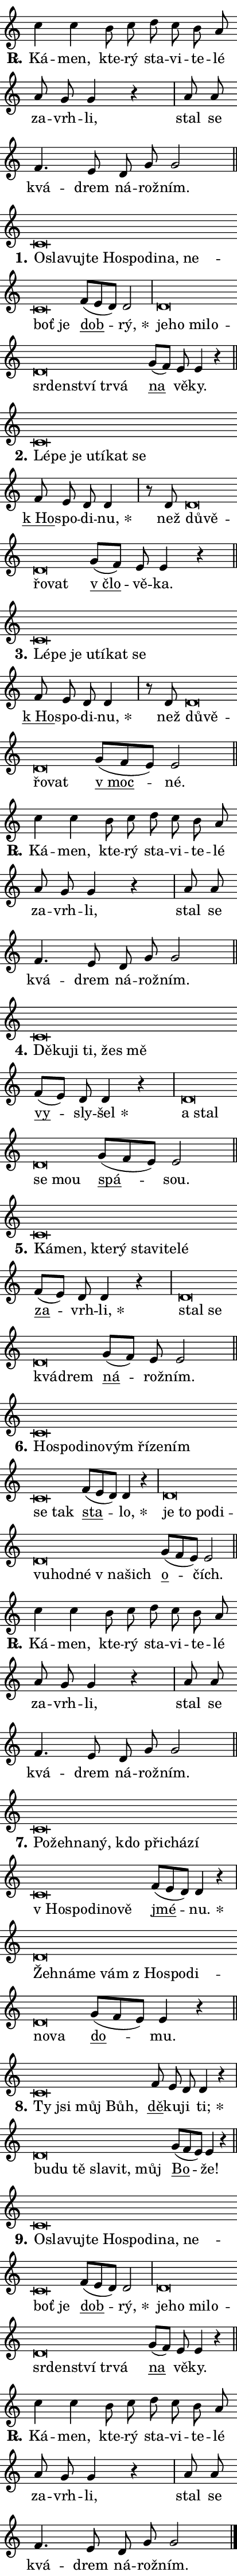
\version "2.22.1"
\header { tagline = "" }
\paper {
  indent = 0\cm
  top-margin = 0\cm
  right-margin = 0\cm
  bottom-margin = 0\cm
  left-margin = 0\cm
  paper-width = 7\cm
  page-breaking = #ly:one-page-breaking
  system-system-spacing.basic-distance = #11
  score-system-spacing.basic-distance = #11.3
  ragged-last = ##f
}


%% Author: Thomas Morley
%% https://lists.gnu.org/archive/html/lilypond-user/2020-05/msg00002.html
#(define (line-position grob)
"Returns position of @var[grob} in current system:
   @code{'start}, if at first time-step
   @code{'end}, if at last time-step
   @code{'middle} otherwise
"
  (let* ((col (ly:item-get-column grob))
         (ln (ly:grob-object col 'left-neighbor))
         (rn (ly:grob-object col 'right-neighbor))
         (col-to-check-left (if (ly:grob? ln) ln col))
         (col-to-check-right (if (ly:grob? rn) rn col))
         (break-dir-left
           (and
             (ly:grob-property col-to-check-left 'non-musical #f)
             (ly:item-break-dir col-to-check-left)))
         (break-dir-right
           (and
             (ly:grob-property col-to-check-right 'non-musical #f)
             (ly:item-break-dir col-to-check-right))))
        (cond ((eqv? 1 break-dir-left) 'start)
              ((eqv? -1 break-dir-right) 'end)
              (else 'middle))))

#(define (tranparent-at-line-position vctor)
  (lambda (grob)
  "Relying on @code{line-position} select the relevant enry from @var{vctor}.
Used to determine transparency,"
    (case (line-position grob)
      ((end) (not (vector-ref vctor 0)))
      ((middle) (not (vector-ref vctor 1)))
      ((start) (not (vector-ref vctor 2))))))

noteHeadBreakVisibility =
#(define-music-function (break-visibility)(vector?)
"Makes @code{NoteHead}s transparent relying on @var{break-visibility}"
#{
  \override NoteHead.transparent =
    #(tranparent-at-line-position break-visibility)
#})

#(define delete-ledgers-for-transparent-note-heads
  (lambda (grob)
    "Reads whether a @code{NoteHead} is transparent.
If so this @code{NoteHead} is removed from @code{'note-heads} from
@var{grob}, which is supposed to be @code{LedgerLineSpanner}.
As a result ledgers are not printed for this @code{NoteHead}"
    (let* ((nhds-array (ly:grob-object grob 'note-heads))
           (nhds-list
             (if (ly:grob-array? nhds-array)
                 (ly:grob-array->list nhds-array)
                 '()))
           ;; Relies on the transparent-property being done before
           ;; Staff.LedgerLineSpanner.after-line-breaking is executed.
           ;; This is fragile ...
           (to-keep
             (remove
               (lambda (nhd)
                 (ly:grob-property nhd 'transparent #f))
               nhds-list)))
      ;; TODO find a better method to iterate over grob-arrays, similiar
      ;; to filter/remove etc for lists
      ;; For now rebuilt from scratch
      (set! (ly:grob-object grob 'note-heads)  '())
      (for-each
        (lambda (nhd)
          (ly:pointer-group-interface::add-grob grob 'note-heads nhd))
        to-keep))))

hideNotes = {
  \noteHeadBreakVisibility #begin-of-line-visible
}
unHideNotes = {
  \noteHeadBreakVisibility #all-visible
}

% work-around for resetting accidentals
% https://lilypond.org/doc/v2.23/Documentation/notation/displaying-rhythms#unmetered-music
cadenzaMeasure = {
  \cadenzaOff
  \partial 1024 s1024
  \cadenzaOn
}

#(define-markup-command (accent layout props text) (markup?)
  "Underline accented syllable"
  (interpret-markup layout props
    #{\markup \override #'(offset . 4.3) \underline { #text }#}))

responsum = \markup \concat {
  "R" \hspace #-1.05 \path #0.1 #'((moveto 0 0.07) (lineto 0.9 0.8)) \hspace #0.05 "."
}

\layout {
    \context {
        \Staff
        \remove "Time_signature_engraver"
        \override LedgerLineSpanner.after-line-breaking = #delete-ledgers-for-transparent-note-heads
    }
    \context {
        \Voice {
            \override NoteHead.output-attributes = #'((class . "notehead"))
            \override Hairpin.height = #0.55
        }
    }
    \context {
        \Lyrics {
            \override StanzaNumber.output-attributes = #'((class . "stanzanumber"))
            \override LyricSpace.minimum-distance = #0.9
            \override LyricText.font-name = #"TeX Gyre Schola"
            \override LyricText.font-size = 1
            \override StanzaNumber.font-name = #"TeX Gyre Schola Bold"
            \override StanzaNumber.font-size = 1
        }
    }
}

% magnetic-lyrics.ily
%
%   written by
%     Jean Abou Samra <jean@abou-samra.fr>
%     Werner Lemberg <wl@gnu.org>
%
%   adapted by
%     Jiri Hon <jiri.hon@gmail.com>
%
% Version 2022-Apr-15

% https://www.mail-archive.com/lilypond-user@gnu.org/msg149350.html

#(define (Left_hyphen_pointer_engraver context)
   "Collect syllable-hyphen-syllable occurrences in lyrics and store
them in properties.  This engraver only looks to the left.  For
example, if the lyrics input is @code{foo -- bar}, it does the
following.

@itemize @bullet
@item
Set the @code{text} property of the @code{LyricHyphen} grob between
@q{foo} and @q{bar} to @code{foo}.

@item
Set the @code{left-hyphen} property of the @code{LyricText} grob with
text @q{foo} to the @code{LyricHyphen} grob between @q{foo} and
@q{bar}.
@end itemize

Use this auxiliary engraver in combination with the
@code{lyric-@/text::@/apply-@/magnetic-@/offset!} hook."
   (let ((hyphen #f)
         (text #f))
     (make-engraver
      (acknowledgers
       ((lyric-syllable-interface engraver grob source-engraver)
        (set! text grob)))
      (end-acknowledgers
       ((lyric-hyphen-interface engraver grob source-engraver)
        ;(when (not (grob::has-interface grob 'lyric-space-interface))
          (set! hyphen grob)));)
      ((stop-translation-timestep engraver)
       (when (and text hyphen)
         (ly:grob-set-object! text 'left-hyphen hyphen))
       (set! text #f)
       (set! hyphen #f)))))

#(define (lyric-text::apply-magnetic-offset! grob)
   "If the space between two syllables is less than the value in
property @code{LyricText@/.details@/.squash-threshold}, move the right
syllable to the left so that it gets concatenated with the left
syllable.

Use this function as a hook for
@code{LyricText@/.after-@/line-@/breaking} if the
@code{Left_@/hyphen_@/pointer_@/engraver} is active."
   (let ((hyphen (ly:grob-object grob 'left-hyphen #f)))
     (when hyphen
       (let ((left-text (ly:spanner-bound hyphen LEFT)))
         (when (grob::has-interface left-text 'lyric-syllable-interface)
           (let* ((common (ly:grob-common-refpoint grob left-text X))
                  (this-x-ext (ly:grob-extent grob common X))
                  (left-x-ext
                   (begin
                     ;; Trigger magnetism for left-text.
                     (ly:grob-property left-text 'after-line-breaking)
                     (ly:grob-extent left-text common X)))
                  ;; `delta` is the gap width between two syllables.
                  (delta (- (interval-start this-x-ext)
                            (interval-end left-x-ext)))
                  (details (ly:grob-property grob 'details))
                  (threshold (assoc-get 'squash-threshold details 0.2)))
             (when (< delta threshold)
               (let* (;; We have to manipulate the input text so that
                      ;; ligatures crossing syllable boundaries are not
                      ;; disabled.  For languages based on the Latin
                      ;; script this is essentially a beautification.
                      ;; However, for non-Western scripts it can be a
                      ;; necessity.
                      (lt (ly:grob-property left-text 'text))
                      (rt (ly:grob-property grob 'text))
                      (is-space (grob::has-interface hyphen 'lyric-space-interface))
                      (space (if is-space " " ""))
                      (space-markup (grob-interpret-markup grob " "))
                      (space-size (interval-length (ly:stencil-extent space-markup X)))
                      (extra-delta (if is-space space-size 0))
                      ;; Append new syllable.
                      (ltrt-space (if (and (string? lt) (string? rt))
                                (string-append lt space rt)
                                (make-concat-markup (list lt space rt))))
                      ;; Right-align `ltrt` to the right side.
                      (ltrt-space-markup (grob-interpret-markup
                               grob
                               (make-translate-markup
                                (cons (interval-length this-x-ext) 0)
                                (make-right-align-markup ltrt-space)))))
                 (begin
                   ;; Don't print `left-text`.
                   (ly:grob-set-property! left-text 'stencil #f)
                   ;; Set text and stencil (which holds all collected
                   ;; syllables so far) and shift it to the left.
                   (ly:grob-set-property! grob 'text ltrt-space)
                   (ly:grob-set-property! grob 'stencil ltrt-space-markup)
                   (ly:grob-translate-axis! grob (- (- delta extra-delta)) X))))))))))


#(define (lyric-hyphen::displace-bounds-first grob)
   ;; Make very sure this callback isn't triggered too early.
   (let ((left (ly:spanner-bound grob LEFT))
         (right (ly:spanner-bound grob RIGHT)))
     (ly:grob-property left 'after-line-breaking)
     (ly:grob-property right 'after-line-breaking)
     (ly:lyric-hyphen::print grob)))

squashThreshold = #0.4

\layout {
  \context {
    \Lyrics
    \consists #Left_hyphen_pointer_engraver
    \override LyricText.after-line-breaking =
      #lyric-text::apply-magnetic-offset!
    \override LyricHyphen.stencil = #lyric-hyphen::displace-bounds-first
    \override LyricText.details.squash-threshold = \squashThreshold
    \override LyricHyphen.minimum-distance = 0
    \override LyricHyphen.minimum-length = \squashThreshold
  }
}

squash = \override LyricText.details.squash-threshold = 9999
unSquash = \override LyricText.details.squash-threshold = \squashThreshold

left = \override LyricText.self-alignment-X = #LEFT
unLeft = \revert LyricText.self-alignment-X

starOffset = #(lambda (grob) 
                (let ((x_offset (ly:self-alignment-interface::aligned-on-x-parent grob)))
                  (if (= x_offset 0) 0 (+ x_offset 1.2))))

star = #(define-music-function (syllable)(string?)
"Append star separator at the end of a syllable"
#{
  \once \override LyricText.X-offset = #starOffset
  \lyricmode { \markup {
    #syllable
    \override #'((font-name . "TeX Gyre Schola Bold")) \hspace #0.2 \lower #0.65 \larger "*"
  } }
#})

starAccent = #(define-music-function (syllable)(string?)
"Append star separator at the end of a syllable and make accent"
#{
  \once \override LyricText.X-offset = #starOffset
  \lyricmode { \markup {
    \accent #syllable
    \override #'((font-name . "TeX Gyre Schola Bold")) \hspace #0.2 \lower #0.65 \larger "*"
  } }
#})

breath = #(define-music-function (syllable)(string?)
"Append breathing indicator at the end of a syllable"
#{
  \lyricmode { \markup { #syllable "+" } }
#})

optionalBreath = #(define-music-function (syllable)(string?)
"Append optional breathing indicator at the end of a syllable"
#{
  \lyricmode { \markup { #syllable "(+)" } }
#})


\score {
    <<
        \new Voice = "melody" { \cadenzaOn \key c \major \relative { c''4 c b8 c d c b a \bar "" a g g4 r \cadenzaMeasure \bar "|" a8 a \bar "" f4. e8 d g g2 \cadenzaMeasure \bar "||" \break } }
        \new Lyrics \lyricsto "melody" { \lyricmode { \set stanza = \responsum
Ká -- men, kte -- rý sta -- vi -- te -- lé za -- vrh -- li, stal se kvá -- drem ná -- rož -- ním. } }
    >>
    \layout {}
}

\score {
    <<
        \new Voice = "melody" { \cadenzaOn \key c \major \relative { c'\breve*1/16 \hideNotes \breve*1/16 \bar "" \breve*1/16 \bar "" \breve*1/16 \bar "" \breve*1/16 \bar "" \breve*1/16 \bar "" \breve*1/16 \bar "" \breve*1/16 \bar "" \breve*1/16 \bar "" \breve*1/16 \breve*1/16 \bar "" \unHideNotes \bar "" f8[( e d)] d2 \cadenzaMeasure \bar "|" d\breve*1/16 \hideNotes \breve*1/16 \bar "" \breve*1/16 \bar "" \breve*1/16 \bar "" \breve*1/16 \bar "" \breve*1/16 \bar "" \breve*1/16 \bar "" \breve*1/16 \breve*1/16 \bar "" \unHideNotes \bar "" g8[( f)] e e4 r \cadenzaMeasure \bar "||" \break } }
        \new Lyrics \lyricsto "melody" { \lyricmode { \set stanza = "1."
\left O -- \squash sla -- vuj -- te Ho -- spo -- di -- na, ne -- boť je \unLeft \unSquash \markup \accent dob -- \star rý, \left je -- \squash ho mi -- lo -- sr -- den -- ství tr -- vá \unLeft \unSquash \markup \accent na vě -- ky. } }
    >>
    \layout {}
}

\score {
    <<
        \new Voice = "melody" { \cadenzaOn \key c \major \relative { c'\breve*1/16 \hideNotes \breve*1/16 \bar "" \breve*1/16 \bar "" \breve*1/16 \bar "" \breve*1/16 \bar "" \breve*1/16 \breve*1/16 \bar "" \unHideNotes \bar "" f8 e d d4 \cadenzaMeasure \bar "|" r8 d8 d\breve*1/16 \hideNotes \breve*1/16 \bar "" \breve*1/16 \breve*1/16 \bar "" \unHideNotes \bar "" g8[( f)] e e4 r \cadenzaMeasure \bar "||" \break } }
        \new Lyrics \lyricsto "melody" { \lyricmode { \set stanza = "2."
\left Lé -- \squash pe je u -- tí -- kat se \unLeft \unSquash \markup \accent "k Ho" -- spo -- di -- \star nu, než \left dů -- \squash vě -- řo -- vat \unLeft \unSquash \markup \accent "v člo" -- vě -- ka. } }
    >>
    \layout {}
}

\score {
    <<
        \new Voice = "melody" { \cadenzaOn \key c \major \relative { c'\breve*1/16 \hideNotes \breve*1/16 \bar "" \breve*1/16 \bar "" \breve*1/16 \bar "" \breve*1/16 \bar "" \breve*1/16 \breve*1/16 \bar "" \unHideNotes \bar "" f8 e d d4 \cadenzaMeasure \bar "|" r8 d8 d\breve*1/16 \hideNotes \breve*1/16 \bar "" \breve*1/16 \breve*1/16 \bar "" \unHideNotes \bar "" g8[( f e)] e2 \cadenzaMeasure \bar "||" \break } }
        \new Lyrics \lyricsto "melody" { \lyricmode { \set stanza = "3."
\left Lé -- \squash pe je u -- tí -- kat se \unLeft \unSquash \markup \accent "k Ho" -- spo -- di -- \star nu, než \left dů -- \squash vě -- řo -- vat \unLeft \unSquash \markup \accent "v moc" -- né. } }
    >>
    \layout {}
}

\score {
    <<
        \new Voice = "melody" { \cadenzaOn \key c \major \relative { c''4 c b8 c d c b a \bar "" a g g4 r \cadenzaMeasure \bar "|" a8 a \bar "" f4. e8 d g g2 \cadenzaMeasure \bar "||" \break } }
        \new Lyrics \lyricsto "melody" { \lyricmode { \set stanza = \responsum
Ká -- men, kte -- rý sta -- vi -- te -- lé za -- vrh -- li, stal se kvá -- drem ná -- rož -- ním. } }
    >>
    \layout {}
}

\score {
    <<
        \new Voice = "melody" { \cadenzaOn \key c \major \relative { c'\breve*1/16 \hideNotes \breve*1/16 \bar "" \breve*1/16 \bar "" \breve*1/16 \bar "" \breve*1/16 \breve*1/16 \bar "" \unHideNotes \bar "" f8[( e)] d d4 r \cadenzaMeasure \bar "|" d\breve*1/16 \hideNotes \breve*1/16 \bar "" \breve*1/16 \breve*1/16 \bar "" \unHideNotes \bar "" g8[( f e)] e2 \cadenzaMeasure \bar "||" \break } }
        \new Lyrics \lyricsto "melody" { \lyricmode { \set stanza = "4."
\left Dě -- \squash ku -- ji ti, žes mě \unLeft \unSquash \markup \accent vy -- sly -- \star šel \left a \squash stal se mou \unLeft \unSquash \markup \accent spá -- sou. } }
    >>
    \layout {}
}

\score {
    <<
        \new Voice = "melody" { \cadenzaOn \key c \major \relative { c'\breve*1/16 \hideNotes \breve*1/16 \bar "" \breve*1/16 \bar "" \breve*1/16 \bar "" \breve*1/16 \bar "" \breve*1/16 \bar "" \breve*1/16 \breve*1/16 \bar "" \unHideNotes \bar "" f8[( e)] d d4 r \cadenzaMeasure \bar "|" d\breve*1/16 \hideNotes \breve*1/16 \bar "" \breve*1/16 \breve*1/16 \bar "" \unHideNotes \bar "" g8[( f)] e e2 \cadenzaMeasure \bar "||" \break } }
        \new Lyrics \lyricsto "melody" { \lyricmode { \set stanza = "5."
\left Ká -- \squash men, kte -- rý sta -- vi -- te -- lé \unLeft \unSquash \markup \accent za -- vrh -- \star li, \left stal \squash se kvá -- drem \unLeft \unSquash \markup \accent ná -- rož -- ním. } }
    >>
    \layout {}
}

\score {
    <<
        \new Voice = "melody" { \cadenzaOn \key c \major \relative { c'\breve*1/16 \hideNotes \breve*1/16 \bar "" \breve*1/16 \bar "" \breve*1/16 \bar "" \breve*1/16 \bar "" \breve*1/16 \bar "" \breve*1/16 \bar "" \breve*1/16 \bar "" \breve*1/16 \breve*1/16 \bar "" \unHideNotes \bar "" f8[( e d)] d4 r \cadenzaMeasure \bar "|" d\breve*1/16 \hideNotes \breve*1/16 \bar "" \breve*1/16 \bar "" \breve*1/16 \bar "" \breve*1/16 \bar "" \breve*1/16 \bar "" \breve*1/16 \bar "" \breve*1/16 \breve*1/16 \bar "" \unHideNotes \bar "" g8[( f e)] e2 \cadenzaMeasure \bar "||" \break } }
        \new Lyrics \lyricsto "melody" { \lyricmode { \set stanza = "6."
\left Ho -- \squash spo -- di -- no -- vým ří -- ze -- ním se tak \unLeft \unSquash \markup \accent sta -- \star lo, \left je \squash to po -- di -- vu -- hod -- né "v na" -- šich \unLeft \unSquash \markup \accent o -- čích. } }
    >>
    \layout {}
}

\score {
    <<
        \new Voice = "melody" { \cadenzaOn \key c \major \relative { c''4 c b8 c d c b a \bar "" a g g4 r \cadenzaMeasure \bar "|" a8 a \bar "" f4. e8 d g g2 \cadenzaMeasure \bar "||" \break } }
        \new Lyrics \lyricsto "melody" { \lyricmode { \set stanza = \responsum
Ká -- men, kte -- rý sta -- vi -- te -- lé za -- vrh -- li, stal se kvá -- drem ná -- rož -- ním. } }
    >>
    \layout {}
}

\score {
    <<
        \new Voice = "melody" { \cadenzaOn \key c \major \relative { c'\breve*1/16 \hideNotes \breve*1/16 \bar "" \breve*1/16 \bar "" \breve*1/16 \bar "" \breve*1/16 \bar "" \breve*1/16 \bar "" \breve*1/16 \bar "" \breve*1/16 \bar "" \breve*1/16 \bar "" \breve*1/16 \bar "" \breve*1/16 \bar "" \breve*1/16 \breve*1/16 \bar "" \unHideNotes \bar "" f8[( e d)] d4 r \cadenzaMeasure \bar "|" d\breve*1/16 \hideNotes \breve*1/16 \bar "" \breve*1/16 \bar "" \breve*1/16 \bar "" \breve*1/16 \bar "" \breve*1/16 \bar "" \breve*1/16 \bar "" \breve*1/16 \breve*1/16 \bar "" \unHideNotes \bar "" g8[( f e)] e4 r \cadenzaMeasure \bar "||" \break } }
        \new Lyrics \lyricsto "melody" { \lyricmode { \set stanza = "7."
\left Po -- \squash žeh -- na -- ný, kdo při -- chá -- zí "v Ho" -- spo -- di -- no -- vě \unLeft \unSquash \markup \accent jmé -- \star nu. \left Žeh -- \squash ná -- me vám "z Ho" -- spo -- di -- no -- va \unLeft \unSquash \markup \accent do -- mu. } }
    >>
    \layout {}
}

\score {
    <<
        \new Voice = "melody" { \cadenzaOn \key c \major \relative { c'\breve*1/16 \hideNotes \breve*1/16 \bar "" \breve*1/16 \breve*1/16 \bar "" \unHideNotes \bar "" f8 e d d4 r \cadenzaMeasure \bar "|" d\breve*1/16 \hideNotes \breve*1/16 \bar "" \breve*1/16 \bar "" \breve*1/16 \bar "" \breve*1/16 \breve*1/16 \bar "" \unHideNotes \bar "" g8[( f e)] e4 r \cadenzaMeasure \bar "||" \break } }
        \new Lyrics \lyricsto "melody" { \lyricmode { \set stanza = "8."
\left Ty \squash jsi můj Bůh, \unLeft \unSquash \markup \accent dě -- ku -- ji \star ti; \left bu -- \squash du tě sla -- vit, můj \unLeft \unSquash \markup \accent Bo -- že! } }
    >>
    \layout {}
}

\score {
    <<
        \new Voice = "melody" { \cadenzaOn \key c \major \relative { c'\breve*1/16 \hideNotes \breve*1/16 \bar "" \breve*1/16 \bar "" \breve*1/16 \bar "" \breve*1/16 \bar "" \breve*1/16 \bar "" \breve*1/16 \bar "" \breve*1/16 \bar "" \breve*1/16 \bar "" \breve*1/16 \breve*1/16 \bar "" \unHideNotes \bar "" f8[( e d)] d2 \cadenzaMeasure \bar "|" d\breve*1/16 \hideNotes \breve*1/16 \bar "" \breve*1/16 \bar "" \breve*1/16 \bar "" \breve*1/16 \bar "" \breve*1/16 \bar "" \breve*1/16 \bar "" \breve*1/16 \breve*1/16 \bar "" \unHideNotes \bar "" g8[( f)] e e4 r \cadenzaMeasure \bar "||" \break } }
        \new Lyrics \lyricsto "melody" { \lyricmode { \set stanza = "9."
\left O -- \squash sla -- vuj -- te Ho -- spo -- di -- na, ne -- boť je \unLeft \unSquash \markup \accent dob -- \star rý, \left je -- \squash ho mi -- lo -- sr -- den -- ství tr -- vá \unLeft \unSquash \markup \accent na vě -- ky. } }
    >>
    \layout {}
}

\score {
    <<
        \new Voice = "melody" { \cadenzaOn \key c \major \relative { c''4 c b8 c d c b a \bar "" a g g4 r \cadenzaMeasure \bar "|" a8 a \bar "" f4. e8 d g g2 \cadenzaMeasure \bar "||" \break } \bar "|." }
        \new Lyrics \lyricsto "melody" { \lyricmode { \set stanza = \responsum
Ká -- men, kte -- rý sta -- vi -- te -- lé za -- vrh -- li, stal se kvá -- drem ná -- rož -- ním. } }
    >>
    \layout {}
}
